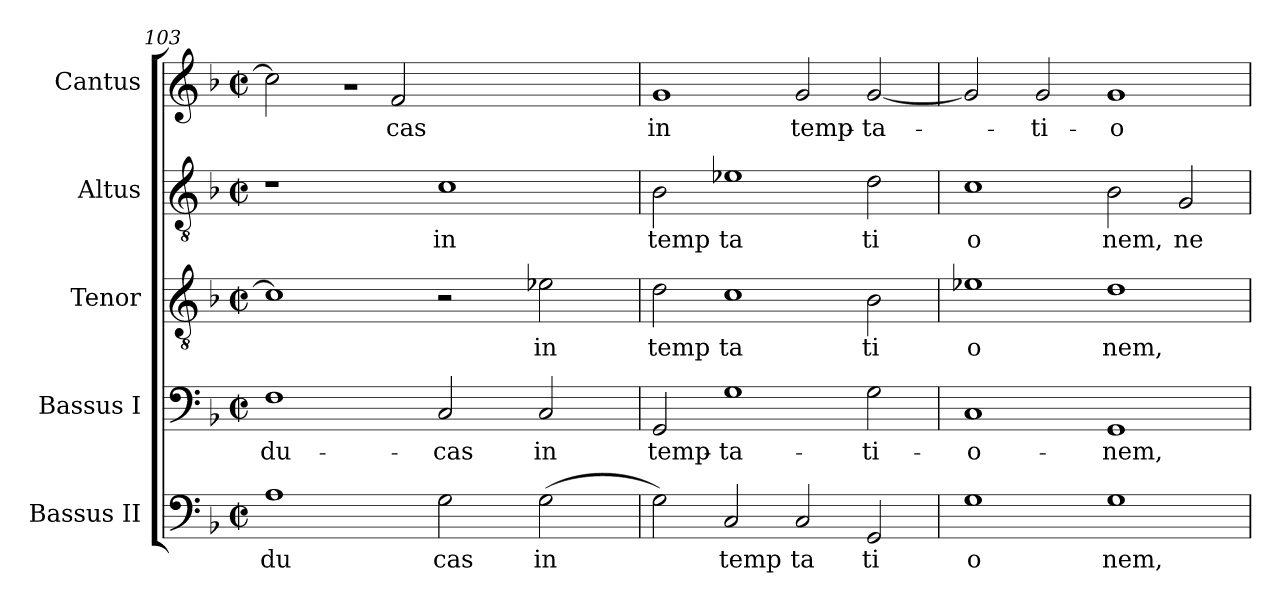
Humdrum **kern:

**kern	**text	**kern	**text	**kern	**text	**kern	**text	**kern	**text
*part5	*part5	*part4	*part4	*part3	*part3	*part2	*part2	*part1	*part1
*staff5	*staff5	*staff4	*staff4	*staff3	*staff3	*staff2	*staff2	*staff1	*staff1
*I"Bassus II	*	*I"Bassus I	*	*I"Tenor	*	*I"Altus	*	*I"Cantus	*
!!LO:PB:g=z
*clefF4	*	*clefF4	*	*clefGv2	*	*clefGv2	*	*clefG2	*
*k[b-]	*	*k[b-]	*	*k[b-]	*	*k[b-]	*	*k[b-]	*
*F:	*	*F:	*	*F:	*	*F:	*	*F:	*
*M2/2	*	*M2/2	*	*M2/2	*	*M2/2	*	*M2/2	*
*met(c|)	*	*met(c|)	*	*met(c|)	*	*met(c|)	*	*met(c|)	*
=103	=103	=103	=103	=103	=103	=103	=103	=103	=103
!	!LO:LY:b:cj	!	!LO:LY:b:cj	!	!	!	!	!	!
*	*	*	*	*	*	*	*	*^	*
1A	-du	1F	du-	1c]	.	1r	.	2cc\]	64ryy	.
.	.	.	.	.	.	.	.	.	1ryy	.
!	!	!	!	!	!	!	!	!LO:N:vis=1	!	!
.	.	.	.	.	.	.	.	4ra	.	.
!	!	!	!	!	!	!	!	!	!	!LO:LY:b:cj
.	.	.	.	.	.	.	.	2f/	.	-cas
!	!LO:LY:b:cj	!	!LO:LY:b:cj	!	!	!	!LO:LY:b:cj	!	!	!
2G\	cas	2C/	-cas	2r	.	1c	in	.	.	.
.	.	.	.	.	.	.	.	.	2ryy	.
.	.	.	.	.	.	.	.	2.ryy	.	.
!	!LO:LY:b:cj	!	!LO:LY:b:cj	!	!LO:LY:b:cj	!	!	!	!	!
(>2G\	in	2C/	in	2e-X\	in	.	.	.	.	.
.	.	.	.	.	.	.	.	.	4ryy	.
.	.	.	.	.	.	.	.	.	8...ryy	.
=104	=104	=104	=104	=104	=104	=104	=104	=104	=104	=104
!	!	!	!LO:LY:b:cj	!	!LO:LY:b:cj	!	!LO:LY:b:cj	!	!	!LO:LY:b:cj
*	*	*	*	*	*	*	*	*v	*v	*
2G\)	.	2GG/	temp-	2d\	temp	2B-\	temp	1g	in
!	!LO:LY:b:cj	!	!LO:LY:b:cj	!	!LO:LY:b:cj	!	!LO:LY:b:cj	!	!
2C/	temp	1G	-ta-	1c	ta	1e-X	ta	.	.
!	!LO:LY:b:cj	!	!	!	!	!	!	!	!LO:LY:b:cj
2C/	ta	.	.	.	.	.	.	2g/	temp-
!	!LO:LY:b:cj	!	!LO:LY:b:cj	!	!LO:LY:b:cj	!	!LO:LY:b:cj	!	!LO:LY:b:cj
2GG/	ti	2G\	-ti-	2B-\	ti	2d\	ti	[<2g/	-ta-
=105	=105	=105	=105	=105	=105	=105	=105	=105	=105
!	!LO:LY:b:cj	!	!LO:LY:b:cj	!	!LO:LY:b:cj	!	!LO:LY:b:cj	!	!
1G	o	1C	-o-	1e-	o	1c	o	2g/]	.
!	!	!	!	!	!	!	!	!	!LO:LY:b:cj
.	.	.	.	.	.	.	.	2g/	-ti-
!	!LO:LY:b:cj	!	!LO:LY:b:cj	!	!LO:LY:b:cj	!	!LO:LY:b:cj	!	!LO:LY:b:cj
1G	nem,	1GG	-nem,	1d	nem,	2B-\	nem,	1g	-o-
!	!	!	!	!	!	!	!LO:LY:b:cj	!	!
.	.	.	.	.	.	2G/	ne	.	.
=	=	=	=	=	=	=	=	=	=
*-	*-	*-	*-	*-	*-	*-	*-	*-	*-
